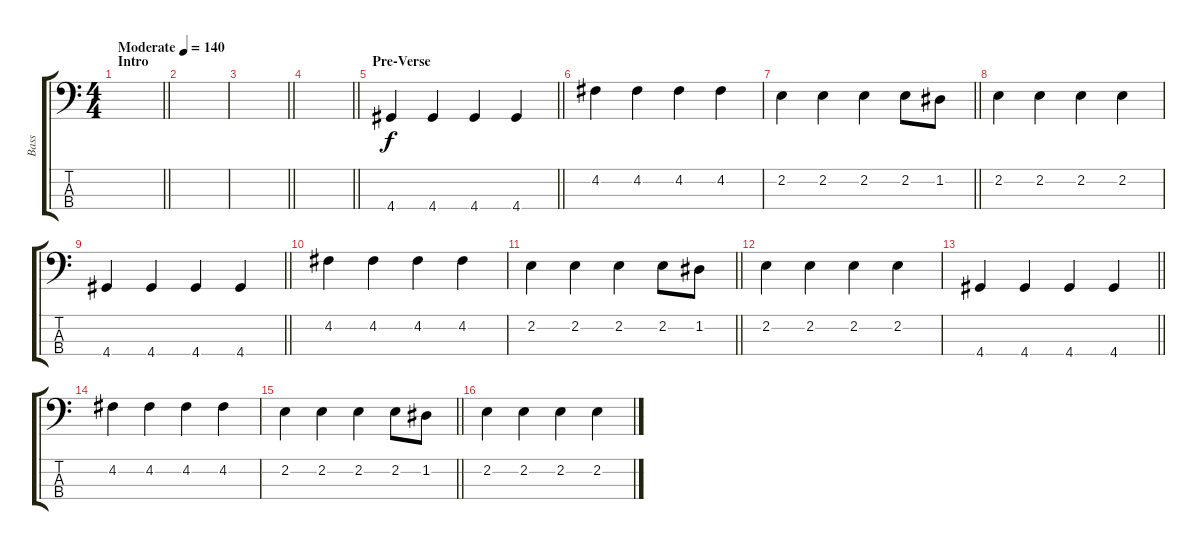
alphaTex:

\track ("Bass" "Bass") {instrument electricbassfinger}
\staff {score tabs}
\tuning (G2 D2 A1 E1) {hide}
\ts (4 4)
\section ("" "Intro")
\tempo (140 "Moderate")
\clef f4
\barLineRight lightlight
\ks c
|
|
\barLineRight lightlight
|
\barLineRight lightlight
|
\section ("" "Pre-Verse")
\barLineRight lightlight
4.4.4 4.4.4 4.4.4 4.4.4 |
4.2.4 4.2.4 4.2.4 4.2.4 |
\barLineRight lightlight
2.2.4 2.2.4 2.2.4 2.2.8 1.2.8 |
2.2.4 2.2.4 2.2.4 2.2.4 |
\barLineRight lightlight
4.4.4 4.4.4 4.4.4 4.4.4 |
4.2.4 4.2.4 4.2.4 4.2.4 |
\barLineRight lightlight
2.2.4 2.2.4 2.2.4 2.2.8 1.2.8 |
2.2.4 2.2.4 2.2.4 2.2.4 |
\barLineRight lightlight
4.4.4 4.4.4 4.4.4 4.4.4 |
4.2.4 4.2.4 4.2.4 4.2.4 |
\barLineRight lightlight
2.2.4 2.2.4 2.2.4 2.2.8 1.2.8 |
2.2.4 2.2.4 2.2.4 2.2.4
